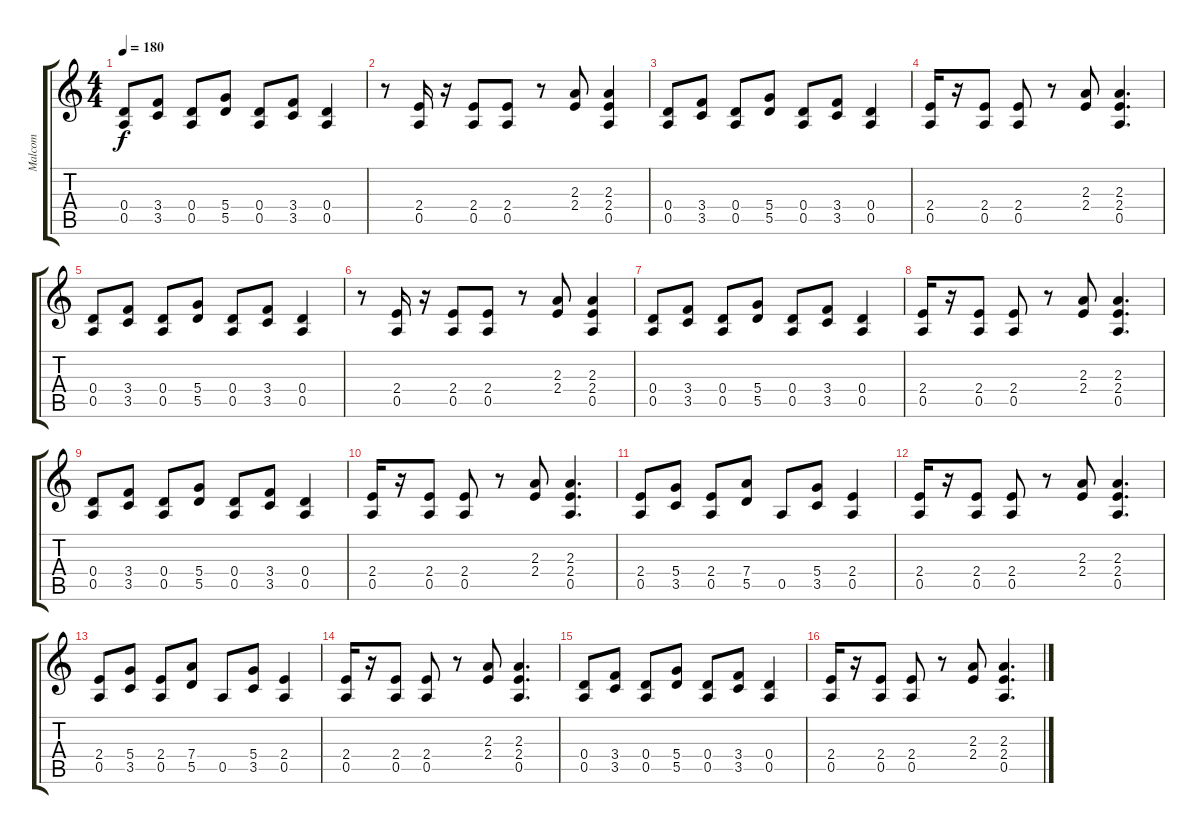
\track ("Malcom" "Malcom") {instrument distortionguitar}
\staff {score tabs}
\tuning (E4 B3 G3 D3 A2 E2) {hide}
\ts (4 4)
\tempo 180
\clef g2
\ks c
(0.4 0.5).8{dy f} (3.4 3.5).8 (0.4 0.5).8 (5.4 5.5).8 (0.4 0.5).8 (3.4 3.5).8 (0.4 0.5).4 |
r.8 (2.4 0.5).16 r.16 (2.4 0.5).8 (2.4 0.5).8 r.8 (2.3 2.4).8 (2.3 2.4 0.5).4 |
(0.4 0.5).8 (3.4 3.5).8 (0.4 0.5).8 (5.4 5.5).8 (0.4 0.5).8 (3.4 3.5).8 (0.4 0.5).4 |
(2.4 0.5).16 r.16 (2.4 0.5).8 (2.4 0.5).8 r.8 (2.3 2.4).8 (2.3 2.4 0.5).4{d} |
(0.4 0.5).8 (3.4 3.5).8 (0.4 0.5).8 (5.4 5.5).8 (0.4 0.5).8 (3.4 3.5).8 (0.4 0.5).4 |
r.8 (2.4 0.5).16 r.16 (2.4 0.5).8 (2.4 0.5).8 r.8 (2.3 2.4).8 (2.3 2.4 0.5).4 |
(0.4 0.5).8 (3.4 3.5).8 (0.4 0.5).8 (5.4 5.5).8 (0.4 0.5).8 (3.4 3.5).8 (0.4 0.5).4 |
(2.4 0.5).16 r.16 (2.4 0.5).8 (2.4 0.5).8 r.8 (2.3 2.4).8 (2.3 2.4 0.5).4{d} |
(0.4 0.5).8 (3.4 3.5).8 (0.4 0.5).8 (5.4 5.5).8 (0.4 0.5).8 (3.4 3.5).8 (0.4 0.5).4 |
(2.4 0.5).16 r.16 (2.4 0.5).8 (2.4 0.5).8 r.8 (2.3 2.4).8 (2.3 2.4 0.5).4{d} |
(2.4 0.5).8 (5.4 3.5).8 (2.4 0.5).8 (7.4 5.5).8 0.5.8 (5.4 3.5).8 (2.4 0.5).4 |
(2.4 0.5).16 r.16 (2.4 0.5).8 (2.4 0.5).8 r.8 (2.3 2.4).8 (2.3 2.4 0.5).4{d} |
(2.4 0.5).8 (5.4 3.5).8 (2.4 0.5).8 (7.4 5.5).8 0.5.8 (5.4 3.5).8 (2.4 0.5).4 |
(2.4 0.5).16 r.16 (2.4 0.5).8 (2.4 0.5).8 r.8 (2.3 2.4).8 (2.3 2.4 0.5).4{d} |
(0.4 0.5).8 (3.4 3.5).8 (0.4 0.5).8 (5.4 5.5).8 (0.4 0.5).8 (3.4 3.5).8 (0.4 0.5).4 |
(2.4 0.5).16 r.16 (2.4 0.5).8 (2.4 0.5).8 r.8 (2.3 2.4).8 (2.3 2.4 0.5).4{d}
